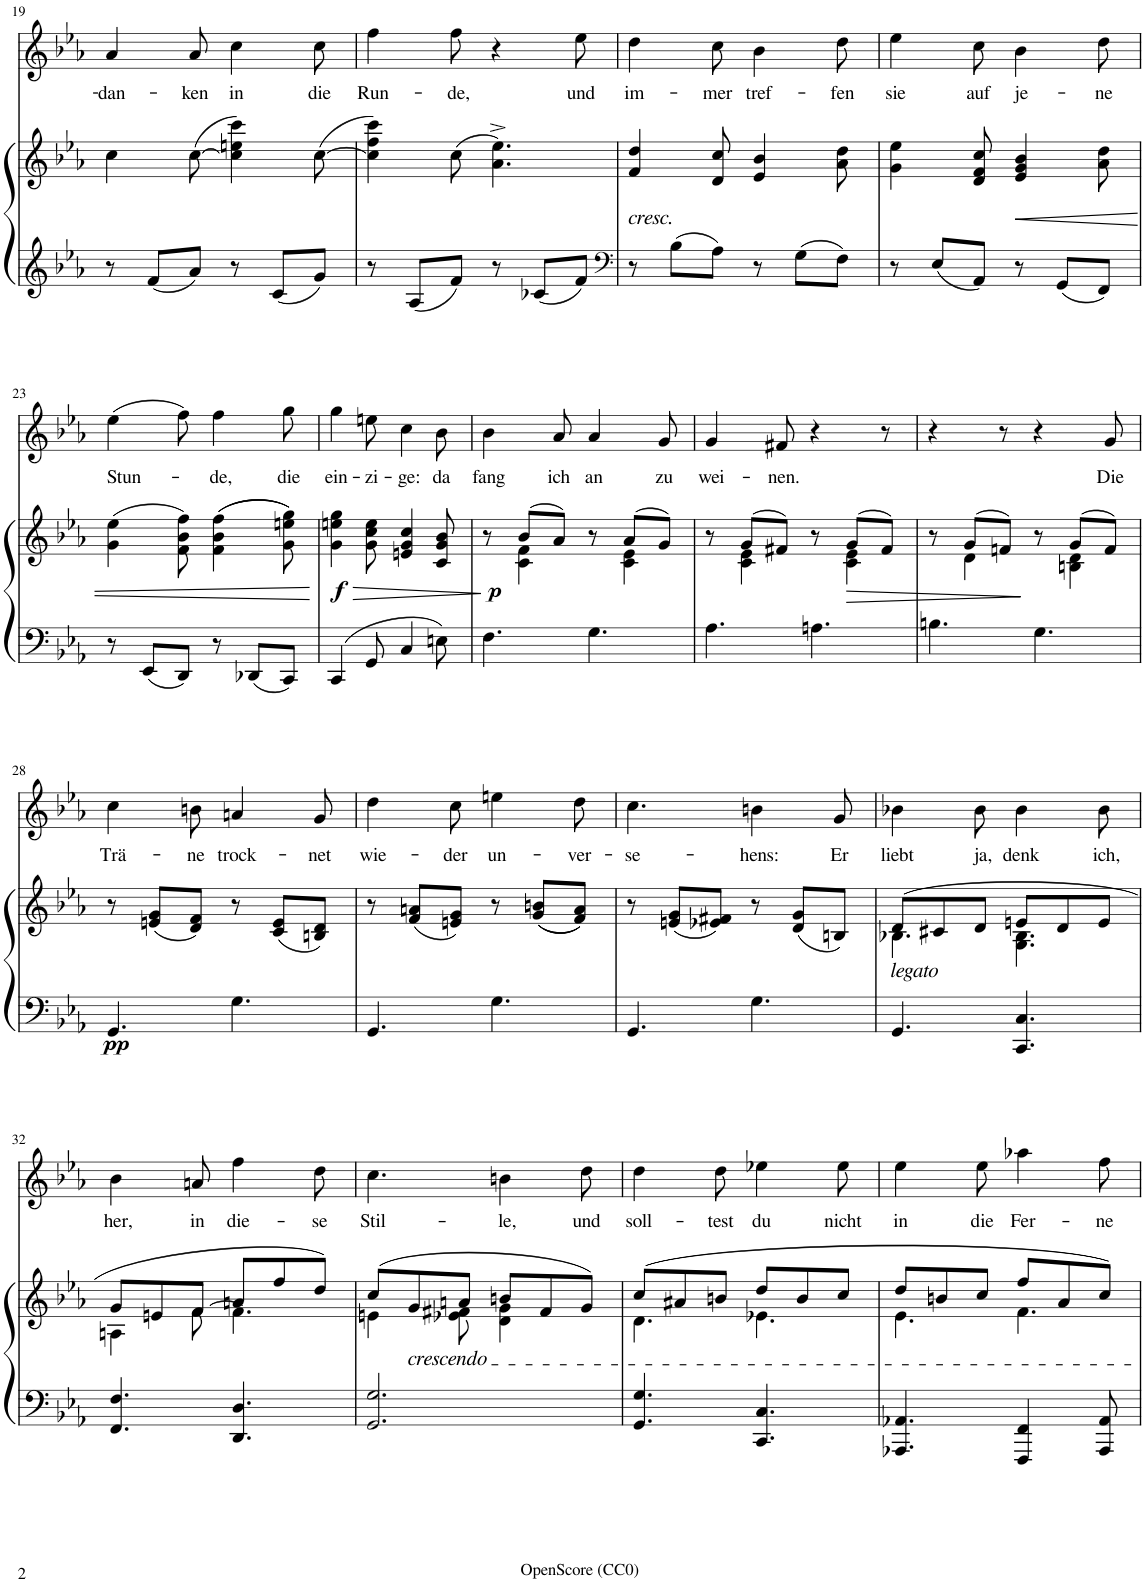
**kern	**kern	**dynam	**kern	**text
*part2	*part2	*part2	*part1	*part1
*staff3	*staff2	*staff2/3	*staff1	*staff1
*I"Piano	*	*	*I"Voice	*
*I'Pno	*	*	*	*
!!LO:PB:g=z
*clefG2	*clefG2	*	*clefG2	*
*k[b-e-a-]	*k[b-e-a-]	*	*k[b-e-a-]	*
*M6/8	*M6/8	*	*M6/8	*
=19	=19	=19	=19	=19
!	!	!	!	!LO:LY:b
8r	4cc\	.	4a-/	-dan-
8f/L	.	.	.	.
!	!	!	!	!LO:LY:b
8a-/J	([8cc\	.	8a-/	-ken
!	!	!	!	!LO:LY:b
8r	4cc\] 4een\ 4ccc\)	.	4cc\	in
8c/L	.	.	.	.
!	!	!	!	!LO:LY:b
8g/J	([8cc\	.	8cc\	die
=20	=20	=20	=20	=20
!	!	!	!	!LO:LY:b
8r	4cc\] 4ff\ 4ccc\)	.	4ff\	Run-
8A-/L	.	.	.	.
!	!	!	!	!LO:LY:b
8f/J	(8cc\	.	8ff\	-de,
8r	4.a-\^ 4.ee-\^)	.	4r	.
8c-X/L	.	.	.	.
!	!	!	!	!LO:LY:b
8f/J	.	.	8ee-\	und
=21	=21	=21	=21	=21
*clefF4	*	*	*	*
!	!LO:TX:b:i:t=cresc.	!	!	!
!	!	!	!	!LO:LY:b
8r	4f/ 4dd/	.	4dd\	im-
8B-\L	.	.	.	.
!	!	!	!	!LO:LY:b
8A-\J	8d/ 8cc/	.	8cc\	-mer
!	!	!	!	!LO:LY:b
8r	4e-/ 4b-/	.	4b-\	tref-
8G\L	.	.	.	.
!	!	!	!	!LO:LY:b
8F\J	8a-\ 8dd\	.	8dd\	-fen
=22	=22	=22	=22	=22
!	!	!	!	!LO:LY:b
8r	4g\ 4ee-\	.	4ee-\	sie
8E-/L	.	.	.	.
!	!	!	!	!LO:LY:b
8AA-/J	8d/ 8f/ 8cc/	.	8cc\	auf
!	!	!LO:HP:b	!	!LO:LY:b
8r	4e-/ 4g/ 4b-/	<	4b-\	je-
8GG/L	.	.	.	.
!	!	!	!	!LO:LY:b
8FF/J	8a-\ 8dd\	.	8dd\	-ne
!!LO:LB:g=z
=23	=23	=23	=23	=23
!	!	!	!	!LO:LY:b
8r	(4g\ 4ee-\	.	(4ee-\	Stun-
8EE-/L	.	.	.	.
8DD/J	8f\ 8b-\ 8ff\)	.	8ff\)	.
!	!	!	!	!LO:LY:b
8r	((4f\ 4b-\ 4ff\	.	4ff\	-de,
8DD-X/L	.	.	.	.
!	!	!	!	!LO:LY:b
8CC/J	8g\ 8een\ 8gg\))	.	8gg\	die
.	.	[	.	.
=24	=24	=24	=24	=24
!	!	!LO:HP:b	!	!LO:LY:b
!	!	!LO:DY:n=1:b	!	!
4CC/	4g\ 4een\ 4gg\	> f	4gg\	ein-
!	!	!	!	!LO:LY:b
8GG/	8g\ 8cc\ 8ee\	.	8een\	-zi-
!	!	!	!	!LO:LY:b
4C/	4en/ 4g/ 4cc/	.	4cc\	-ge:
!	!	!	!	!LO:LY:b
8En\	8c/ 8g/ 8b-/	.	8b-\	da
.	.	]	.	.
=25	=25	=25	=25	=25
*	*^	*	*	*
!	!	!	!LO:DY:b	!	!LO:LY:b
4.F\	8r	8ryy	p	4b-\	fang
.	(8b-/L	4c\ 4f\	.	.	.
!	!	!	!	!	!LO:LY:b
.	8a-/J)	.	.	8a-/	ich
!	!	!	!	!	!LO:LY:b
4.G\	8r	8ryy	.	4a-/	an
.	(8a-/L	4c\ 4e-\	.	.	.
!	!	!	!	!	!LO:LY:b
.	8g/J)	.	.	8g/	zu
=26	=26	=26	=26	=26	=26
!	!	!	!	!	!LO:LY:b
4.A-\	8r	8ryy	.	4g/	wei-
.	(8g/L	4c\ 4e-\	.	.	.
!	!	!	!	!	!LO:LY:b
.	8f#X/J)	.	.	8f#X/	-nen.
4.An\	8r	8ryy	.	4r	.
!	!	!	!LO:HP:b	!	!
.	(8g/L	4c\ 4e-\	>	.	.
.	8f#/J)	.	.	8r	.
=27	=27	=27	=27	=27	=27
4.Bn\	8r	8ryy	.	4r	.
.	(8g/L	4d\	.	.	.
.	8fn/J)	.	.	8r	.
4.G\	8r	8ryy	]	4r	.
.	(8g/L	4Bn\ 4d\	.	.	.
!	!	!	!	!	!LO:LY:b
.	8f/J)	.	.	8g/	Die
*	*v	*v	*	*	*
!!LO:LB:g=z
=28	=28	=28	=28	=28
!	!	!LO:DY:b=2	!	!LO:LY:b
4.GG/	8r	pp	4cc\	Trä-
.	(8en/ 8g/L	.	.	.
!	!	!	!	!LO:LY:b
.	8d/ 8f/J)	.	8bn\	-ne
!	!	!	!	!LO:LY:b
4.G\	8r	.	4an/	trock-
.	(8c/ 8e/L	.	.	.
!	!	!	!	!LO:LY:b
.	8Bn/ 8d/J)	.	8g/	-net
=29	=29	=29	=29	=29
!	!	!	!	!LO:LY:b
4.GG/	8r	.	4dd\	wie-
.	(8f/ 8an/L	.	.	.
!	!	!	!	!LO:LY:b
.	8en/ 8g/J)	.	8cc\	-der
!	!	!	!	!LO:LY:b
4.G\	8r	.	4een\	un-
.	((8g/ 8bn/L	.	.	.
!	!	!	!	!LO:LY:b
.	8f/ 8a/J))	.	8dd\	-ver-
=30	=30	=30	=30	=30
!	!	!	!	!LO:LY:b
4.GG/	8r	.	4.cc\	se-
.	(8en/ 8g/L	.	.	.
.	8e-X/ 8f#X/J)	.	.	.
!	!	!	!	!LO:LY:b
4.G\	8r	.	4bn\	-hens:
.	(8d/ 8g/L	.	.	.
!	!	!	!	!LO:LY:b
.	8Bn/J)	.	8g/	Er
=31	=31	=31	=31	=31
*	*^	*	*	*
!	!LO:TX:b:i:t=legato	!	!	!	!
!	!	!	!	!	!LO:LY:b
4.GG/	(8d/L	4.B-X\	.	4b-X\	liebt
.	8c#X/	.	.	.	.
!	!	!	!	!	!LO:LY:b
.	8d/J	.	.	8b-\	ja,
!	!	!	!	!	!LO:LY:b
4.CC/ 4.C/	8en/L	4.G\ 4.B-\	.	4b-\	denk
.	8d/	.	.	.	.
!	!	!	!	!	!LO:LY:b
.	8e/J	.	.	8b-\	ich,
!!LO:LB:g=z
=32	=32	=32	=32	=32	=32
!	!	!	!	!	!LO:LY:b
4.FF/ 4.F/	8g/L	4An\	.	4b-\	her,
.	8en/	.	.	.	.
!	!	!	!	!	!LO:LY:b
.	[8f/J	8f\	.	8an/	in
!	!	!	!	!	!LO:LY:b
4.DD/ 4.D/	8an/L	4.f\]	.	4ff\	die-
.	8ff/	.	.	.	.
!	!	!	!	!	!LO:LY:b
.	8dd/J)	.	.	8dd\	-se
=33	=33	=33	=33	=33	=33
!	!	!	!	!	!LO:LY:b
2.GG/ 2.G/	(8cc/L	4en\	.	4.cc\	Stil-
!	!LO:TX:b:i:t=crescendo	!	!	!	!
.	8g/	.	.	.	.
.	8an/J	8e-X\ 8f#X\	.	.	.
!	!	!	!	!	!LO:LY:b
.	8bn/L	4d\ 4g\	.	4bn\	-le,
.	8f#/	.	.	.	.
!	!	!	!	!	!LO:LY:b
.	8g/J)	8ryy	.	8dd\	und
=34	=34	=34	=34	=34	=34
!	!	!	!	!	!LO:LY:b
4.GG/ 4.G/	(8cc/L	4.d\	.	4dd\	soll-
.	8a#X/	.	.	.	.
!	!	!	!	!	!LO:LY:b
.	8bn/J	.	.	8dd\	-test
!	!	!	!	!	!LO:LY:b
4.CC/ 4.C/	8dd/L	4.e-X\	.	4ee-X\	du
.	8b/	.	.	.	.
!	!	!	!	!	!LO:LY:b
.	8cc/J	.	.	8ee-\	nicht
=35	=35	=35	=35	=35	=35
!	!	!	!	!	!LO:LY:b
4.AAA-X/ 4.AA-X/	8dd/L	4.e-\	.	4ee-\	in
.	8bn/	.	.	.	.
!	!	!	!	!	!LO:LY:b
.	8cc/J	.	.	8ee-\	die
!	!	!	!	!	!LO:LY:b
4FFF/ 4FF/	8ff/L	4.f\	.	4aa-X\	Fer-
.	8a-/	.	.	.	.
!	!	!	!	!	!LO:LY:b
8AAA-/ 8AA-/	8cc/J)	.	.	8ff\	-ne
*	*v	*v	*	*	*
=	=	=	=	=
*-	*-	*-	*-	*-
